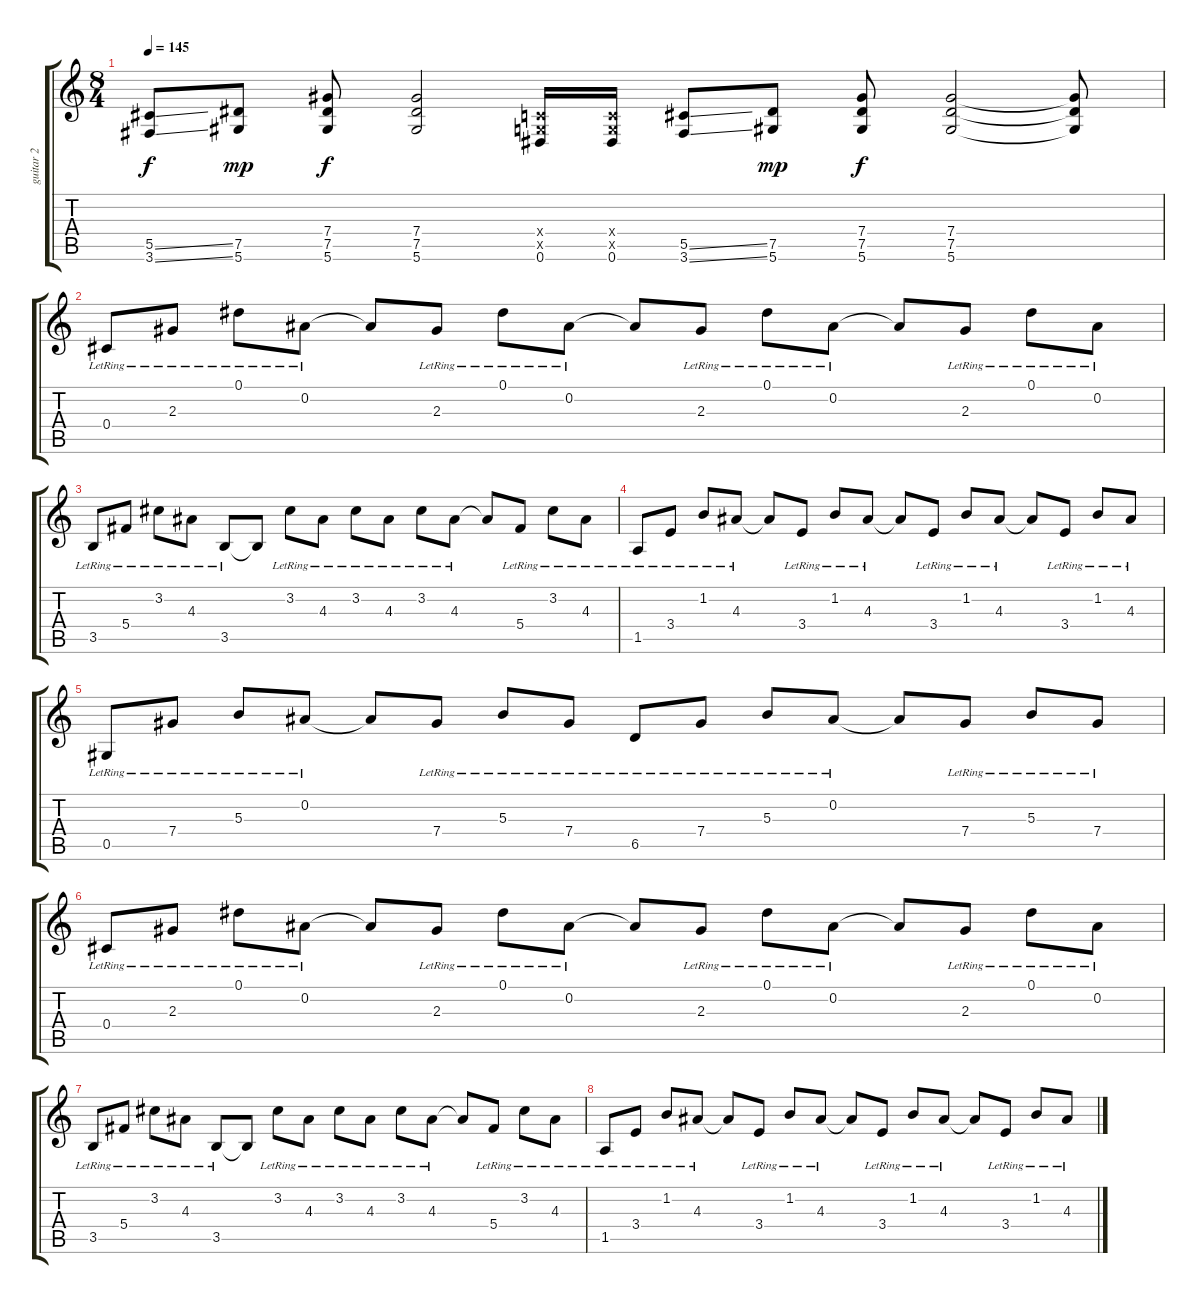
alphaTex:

\track ("guitar 2" "guitar 2") {instrument distortionguitar}
\staff {score tabs}
\tuning (Eb4 Bb3 Gb3 Db3 Ab2 Eb2) {hide}
\ts (8 4)
\tempo 145
\clef g2
\ks c
(5.5{ss} 3.6{ss}).8{dy f} (7.5 5.6).8{dy mp} (7.4 7.5 5.6).8{dy f} (7.4 7.5 5.6).2 (-1.4{x} -1.5{x} 0.6).16 (-1.4{x} -1.5{x} 0.6).16 (5.5{ss} 3.6{ss}).8 (7.5 5.6).8{dy mp} (7.4 7.5 5.6).8{dy f} (7.4 7.5 5.6).2 (7.4{t} 7.5{t} 5.6{t}).8 |
0.4{lr}.8{volume 16 instrument electricguitarclean} 2.3{lr}.8 0.1{lr}.8 0.2{lr}.8 0.2{t}.8 2.3{lr}.8 0.1{lr}.8 0.2{lr}.8 0.2{t}.8 2.3{lr}.8 0.1{lr}.8 0.2{lr}.8 0.2{t}.8 2.3{lr}.8 0.1{lr}.8 0.2{lr}.8 |
3.5{lr}.8{volume 16 instrument electricguitarclean} 5.4{lr}.8 3.2{lr}.8 4.3{lr}.8 3.5{lr}.8 3.5{t}.8 3.2{lr}.8 4.3{lr}.8 3.2{lr}.8 4.3{lr}.8 3.2{lr}.8 4.3{lr}.8 4.3{t}.8 5.4{lr}.8 3.2{lr}.8 4.3{lr}.8 |
1.5{lr}.8{volume 16 instrument electricguitarclean} 3.4{lr}.8 1.2{lr}.8 4.3{lr}.8 4.3{t}.8 3.4{lr}.8 1.2{lr}.8 4.3{lr}.8 4.3{t}.8 3.4{lr}.8 1.2{lr}.8 4.3{lr}.8 4.3{t}.8 3.4{lr}.8 1.2{lr}.8 4.3{lr}.8 |
0.5{lr}.8{volume 16 instrument electricguitarclean} 7.4{lr}.8 5.3{lr}.8 0.2{lr}.8 0.2{t}.8 7.4{lr}.8 5.3{lr}.8 7.4{lr}.8 6.5{lr}.8 7.4{lr}.8 5.3{lr}.8 0.2{lr}.8 0.2{t}.8 7.4{lr}.8 5.3{lr}.8 7.4{lr}.8 |
0.4{lr}.8{volume 16 instrument electricguitarclean} 2.3{lr}.8 0.1{lr}.8 0.2{lr}.8 0.2{t}.8 2.3{lr}.8 0.1{lr}.8 0.2{lr}.8 0.2{t}.8 2.3{lr}.8 0.1{lr}.8 0.2{lr}.8 0.2{t}.8 2.3{lr}.8 0.1{lr}.8 0.2{lr}.8 |
3.5{lr}.8{volume 16 instrument electricguitarclean} 5.4{lr}.8 3.2{lr}.8 4.3{lr}.8 3.5{lr}.8 3.5{t}.8 3.2{lr}.8 4.3{lr}.8 3.2{lr}.8 4.3{lr}.8 3.2{lr}.8 4.3{lr}.8 4.3{t}.8 5.4{lr}.8 3.2{lr}.8 4.3{lr}.8 |
1.5{lr}.8{volume 16 instrument electricguitarclean} 3.4{lr}.8 1.2{lr}.8 4.3{lr}.8 4.3{t}.8 3.4{lr}.8 1.2{lr}.8 4.3{lr}.8 4.3{t}.8 3.4{lr}.8 1.2{lr}.8 4.3{lr}.8 4.3{t}.8 3.4{lr}.8 1.2{lr}.8 4.3{lr}.8
